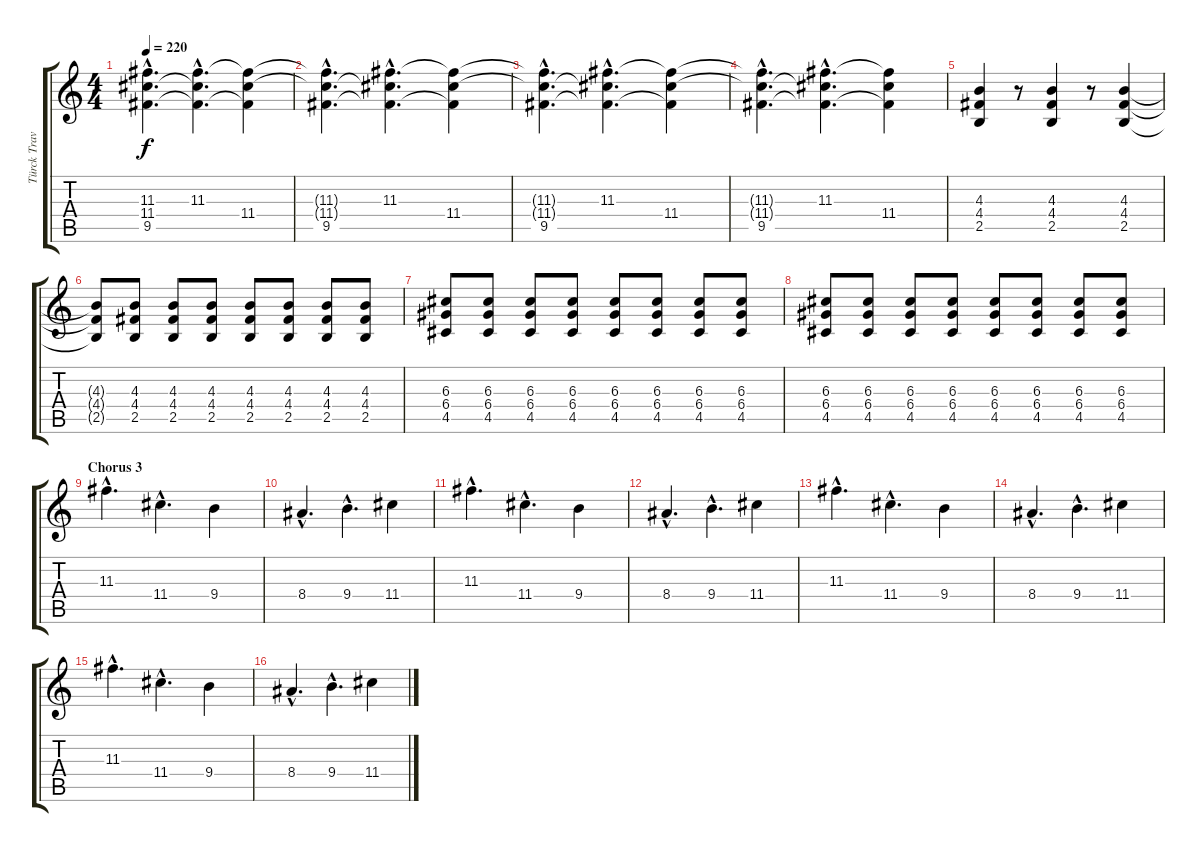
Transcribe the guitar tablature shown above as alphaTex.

\track ("Türck Travolta" "Türck Trav") {instrument distortionguitar}
\staff {score tabs}
\tuning (E4 B3 G3 D3 A2 E2) {hide}
\ts (4 4)
\tempo 220
\clef g2
\ks c
(11.3{hac t} 11.4{hac t} 9.5{hac}).4{d dy f} (11.3{hac} 11.4{hac t} 9.5{hac t}).4{d} (11.3{t} 11.4 9.5{t}).4 |
(11.3{hac t} 11.4{hac t} 9.5{hac}).4{d} (11.3{hac} 11.4{hac t} 9.5{hac t}).4{d} (11.3{t} 11.4 9.5{t}).4 |
(11.3{hac t} 11.4{hac t} 9.5{hac}).4{d} (11.3{hac} 11.4{hac t} 9.5{hac t}).4{d} (11.3{t} 11.4 9.5{t}).4 |
(11.3{hac t} 11.4{hac t} 9.5{hac}).4{d} (11.3{hac} 11.4{hac t} 9.5{hac t}).4{d} (11.3{t} 11.4 9.5{t}).4 |
(4.3 4.4 2.5).4 r.8 (4.3 4.4 2.5).4 r.8 (4.3 4.4 2.5).4 |
(4.3{t} 4.4{t} 2.5{t}).8 (4.3 4.4 2.5).8 (4.3 4.4 2.5).8 (4.3 4.4 2.5).8 (4.3 4.4 2.5).8 (4.3 4.4 2.5).8 (4.3 4.4 2.5).8 (4.3 4.4 2.5).8 |
(6.3 6.4 4.5).8 (6.3 6.4 4.5).8 (6.3 6.4 4.5).8 (6.3 6.4 4.5).8 (6.3 6.4 4.5).8 (6.3 6.4 4.5).8 (6.3 6.4 4.5).8 (6.3 6.4 4.5).8 |
(6.3 6.4 4.5).8 (6.3 6.4 4.5).8 (6.3 6.4 4.5).8 (6.3 6.4 4.5).8 (6.3 6.4 4.5).8 (6.3 6.4 4.5).8 (6.3 6.4 4.5).8 (6.3 6.4 4.5).8 |
\section ("" "Chorus 3")
11.3{hac}.4{d} 11.4{hac}.4{d} 9.4.4 |
8.4{hac}.4{d} 9.4{hac}.4{d} 11.4.4 |
11.3{hac}.4{d} 11.4{hac}.4{d} 9.4.4 |
8.4{hac}.4{d} 9.4{hac}.4{d} 11.4.4 |
11.3{hac}.4{d} 11.4{hac}.4{d} 9.4.4 |
8.4{hac}.4{d} 9.4{hac}.4{d} 11.4.4 |
11.3{hac}.4{d} 11.4{hac}.4{d} 9.4.4 |
8.4{hac}.4{d} 9.4{hac}.4{d} 11.4.4
